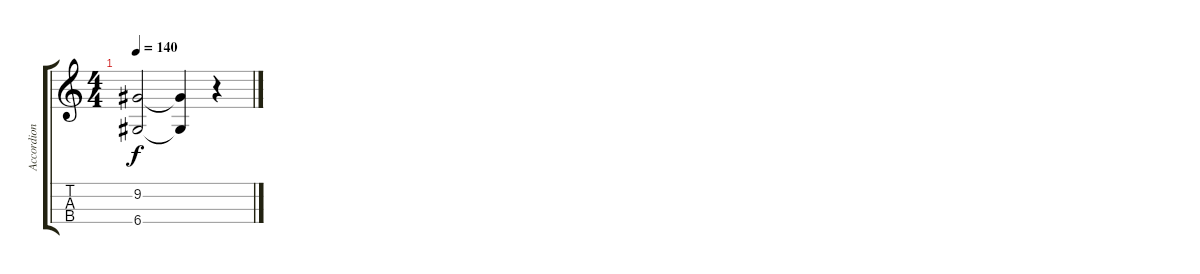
\track ("Accordion" "Accordion") {instrument accordion}
\staff {score tabs}
\tuning (E4 B3 G3 D3) {hide}
\ts (4 4)
\tempo 140
\clef g2
\ks c
(9.2{t} 6.4{t}).2{dy f} (9.2{t} 6.4{t}).4 r.4
